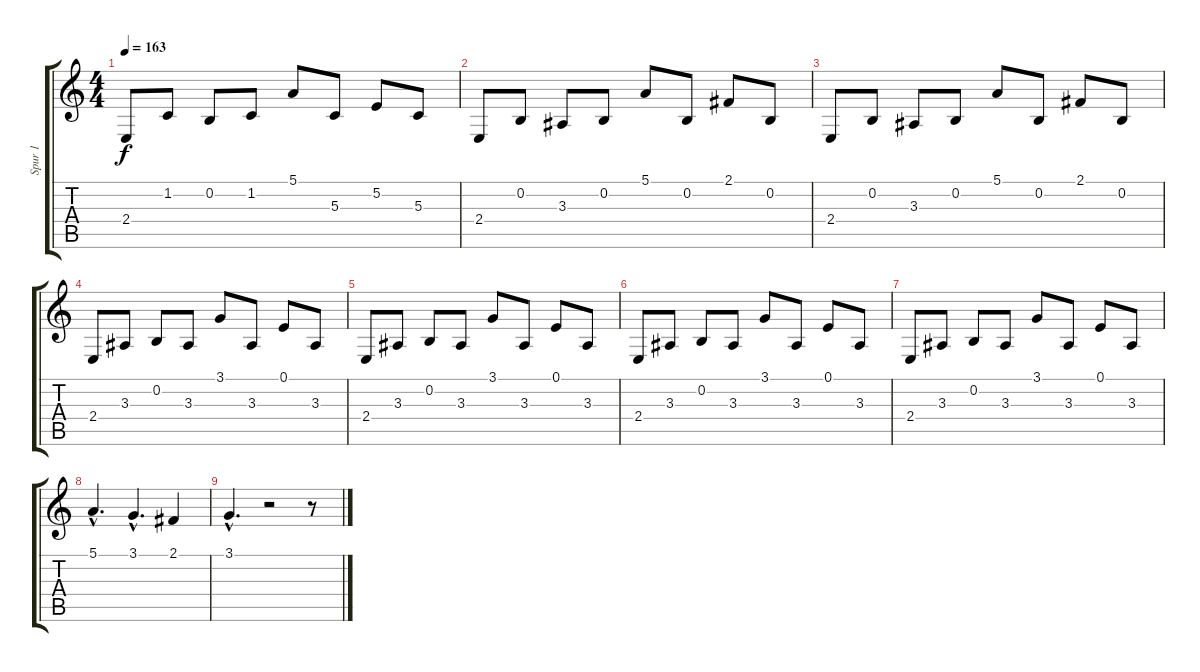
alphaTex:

\track ("Spur 1" "Spur 1") {instrument vibraphone}
\staff {score tabs}
\tuning (E4 B3 G3 D3 A2 E2) {hide}
\ts (4 4)
\tempo 163
\clef g2
\ks c
2.4.8{dy f} 1.2.8 0.2.8 1.2.8 5.1.8 5.3.8 5.2.8 5.3.8 |
2.4.8 0.2.8 3.3.8 0.2.8 5.1.8 0.2.8 2.1.8 0.2.8 |
2.4.8 0.2.8 3.3.8 0.2.8 5.1.8 0.2.8 2.1.8 0.2.8 |
2.4.8 3.3.8 0.2.8 3.3.8 3.1.8 3.3.8 0.1.8 3.3.8 |
2.4.8 3.3.8 0.2.8 3.3.8 3.1.8 3.3.8 0.1.8 3.3.8 |
2.4.8 3.3.8 0.2.8 3.3.8 3.1.8 3.3.8 0.1.8 3.3.8 |
2.4.8 3.3.8 0.2.8 3.3.8 3.1.8 3.3.8 0.1.8 3.3.8 |
5.1{hac}.4{d} 3.1{hac}.4{d} 2.1.4 |
3.1{hac}.4{d} r.2 r.8
